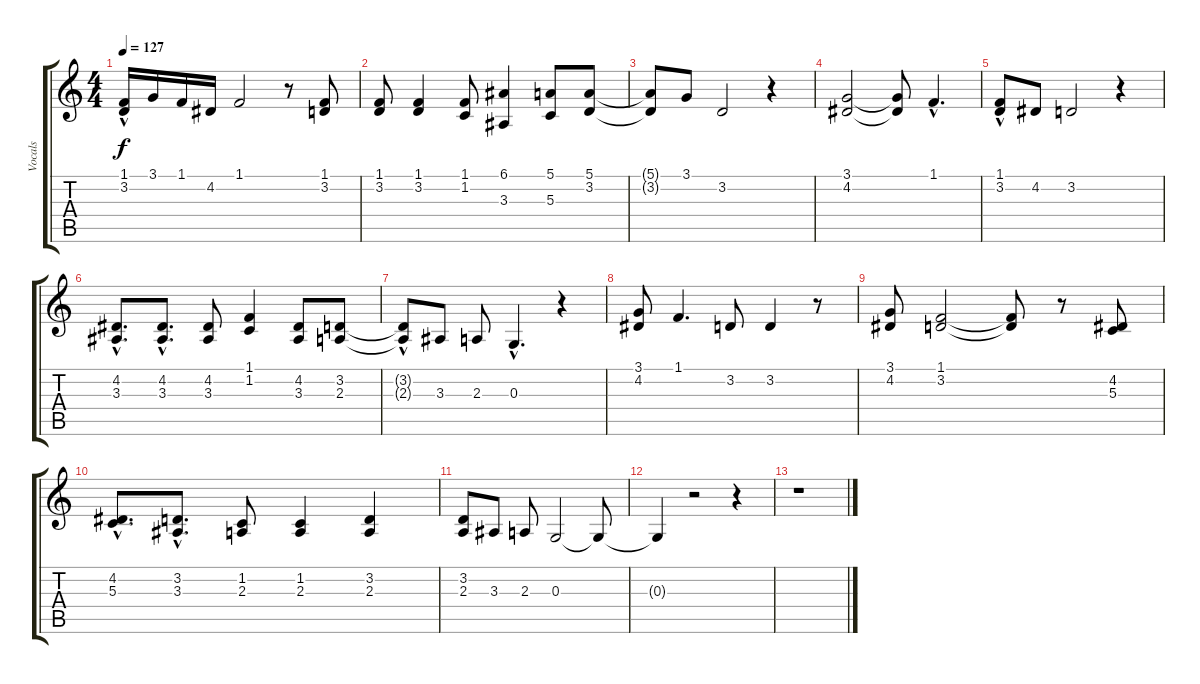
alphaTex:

\track ("Vocals" "Vocals") {instrument oboe}
\staff {score tabs}
\tuning (E4 B3 G3 D3 A2 E2) {hide}
\ts (4 4)
\tempo 127
\clef g2
\ks c
(1.1 3.2{hac}).16{dy f} 3.1.16 1.1.16 4.2.16 1.1.2 r.8 (1.1 3.2).8 |
(1.1 3.2).8 (1.1 3.2).4 (1.1 1.2).8 (6.1 3.3).4 (5.1 5.3).8 (5.1 3.2).8 |
(5.1{t} 3.2{t}).8 3.1.8 3.2.2 r.4 |
(3.1 4.2).2 (3.1{t} 4.2{t}).8 1.1{hac}.4{d} |
(1.1{hac} 3.2).8 4.2.8 3.2.2 r.4 |
(4.2{hac} 3.3{hac}).8{d} (4.2{hac} 3.3{hac}).8{d} (4.2 3.3).8 (1.1 1.2).4 (4.2 3.3).8 (3.2 2.3).8 |
(3.2{hac t} 2.3{t}).8 3.3.8 2.3.8 0.3{hac}.4{d} r.4 |
(3.1 4.2).8 1.1.4{d} 3.2.8 3.2.4 r.8 |
(3.1 4.2).8 (1.1 3.2).2 (1.1{t} 3.2{t}).8 r.8 (4.2 5.3).8 |
(4.2{hac} 5.3{hac}).8{d} (3.2{hac} 3.3{hac}).8{d} (1.2 2.3).8 (1.2 2.3).4 (3.2 2.3).4 |
(3.2 2.3).8 3.3.8 2.3.8 0.3.2 0.3{t}.8 |
0.3{t}.4 r.2 r.4 |
r.1
